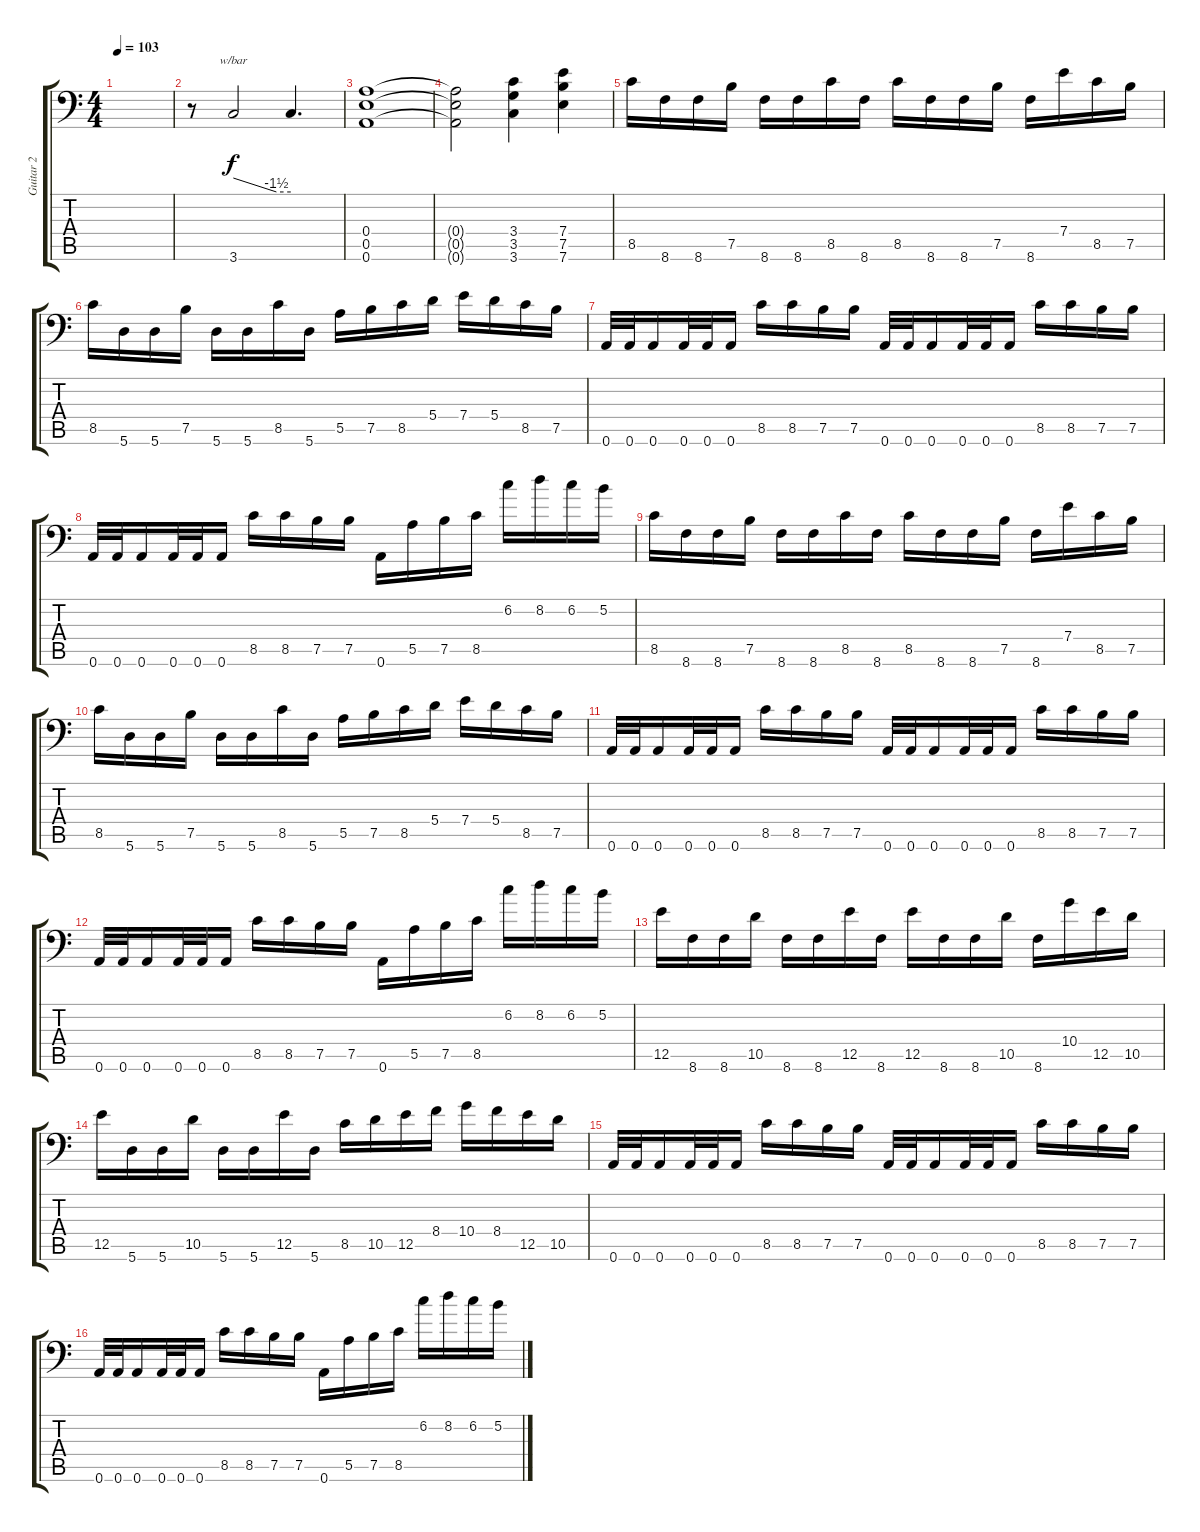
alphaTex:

\track ("Guitar 2" "Guitar 2") {instrument distortionguitar}
\staff {score tabs}
\tuning (B3 Gb3 D3 A2 E2 A1) {hide}
\ts (4 4)
\tempo 103
\clef f4
\ks c
|
r.8 3.6.2{tbe (custom default 0 0 45 -6 60 -6)} 3.6{t}.4{d} |
(0.4 0.5 0.6).1 |
(0.4{t} 0.5{t} 0.6{t}).2 (3.4 3.5 3.6).4 (7.4 7.5 7.6).4 |
8.5.16 8.6.16 8.6.16 7.5.16 8.6.16 8.6.16 8.5.16 8.6.16 8.5.16 8.6.16 8.6.16 7.5.16 8.6.16 7.4.16 8.5.16 7.5.16 |
8.5.16 5.6.16 5.6.16 7.5.16 5.6.16 5.6.16 8.5.16 5.6.16 5.5.16 7.5.16 8.5.16 5.4.16 7.4.16 5.4.16 8.5.16 7.5.16 |
0.6.32 0.6.32 0.6.16 0.6.32 0.6.32 0.6.16 8.5.16 8.5.16 7.5.16 7.5.16 0.6.32 0.6.32 0.6.16 0.6.32 0.6.32 0.6.16 8.5.16 8.5.16 7.5.16 7.5.16 |
0.6.32 0.6.32 0.6.16 0.6.32 0.6.32 0.6.16 8.5.16 8.5.16 7.5.16 7.5.16 0.6.16 5.5.16 7.5.16 8.5.16 6.2.16 8.2.16 6.2.16 5.2.16 |
8.5.16 8.6.16 8.6.16 7.5.16 8.6.16 8.6.16 8.5.16 8.6.16 8.5.16 8.6.16 8.6.16 7.5.16 8.6.16 7.4.16 8.5.16 7.5.16 |
8.5.16 5.6.16 5.6.16 7.5.16 5.6.16 5.6.16 8.5.16 5.6.16 5.5.16 7.5.16 8.5.16 5.4.16 7.4.16 5.4.16 8.5.16 7.5.16 |
0.6.32 0.6.32 0.6.16 0.6.32 0.6.32 0.6.16 8.5.16 8.5.16 7.5.16 7.5.16 0.6.32 0.6.32 0.6.16 0.6.32 0.6.32 0.6.16 8.5.16 8.5.16 7.5.16 7.5.16 |
0.6.32 0.6.32 0.6.16 0.6.32 0.6.32 0.6.16 8.5.16 8.5.16 7.5.16 7.5.16 0.6.16 5.5.16 7.5.16 8.5.16 6.2.16 8.2.16 6.2.16 5.2.16 |
12.5.16 8.6.16 8.6.16 10.5.16 8.6.16 8.6.16 12.5.16 8.6.16 12.5.16 8.6.16 8.6.16 10.5.16 8.6.16 10.4.16 12.5.16 10.5.16 |
12.5.16 5.6.16 5.6.16 10.5.16 5.6.16 5.6.16 12.5.16 5.6.16 8.5.16 10.5.16 12.5.16 8.4.16 10.4.16 8.4.16 12.5.16 10.5.16 |
0.6.32 0.6.32 0.6.16 0.6.32 0.6.32 0.6.16 8.5.16 8.5.16 7.5.16 7.5.16 0.6.32 0.6.32 0.6.16 0.6.32 0.6.32 0.6.16 8.5.16 8.5.16 7.5.16 7.5.16 |
0.6.32 0.6.32 0.6.16 0.6.32 0.6.32 0.6.16 8.5.16 8.5.16 7.5.16 7.5.16 0.6.16 5.5.16 7.5.16 8.5.16 6.2.16 8.2.16 6.2.16 5.2.16
